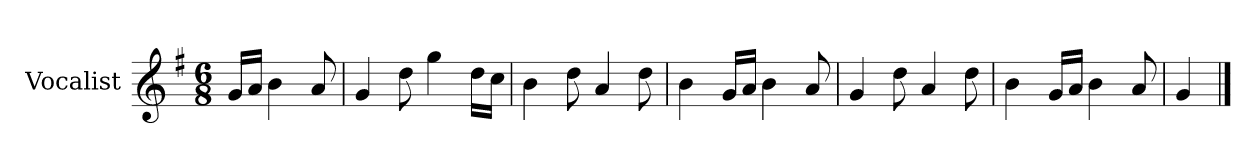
**kern
*part1
*staff1
*I"Vocalist
*k[f#]
*G:
*M6/8
=
16gLL
16aJJ
4b
8a
=1
4g
8dd
4gg
16ddLL
16ccJJ
=2
4b
8dd
4a
8dd
=3
4b
16gLL
16aJJ
4b
8a
=4
4g
8dd
4a
8dd
=5
4b
16gLL
16aJJ
4b
8a
=6
4g
==
*-
